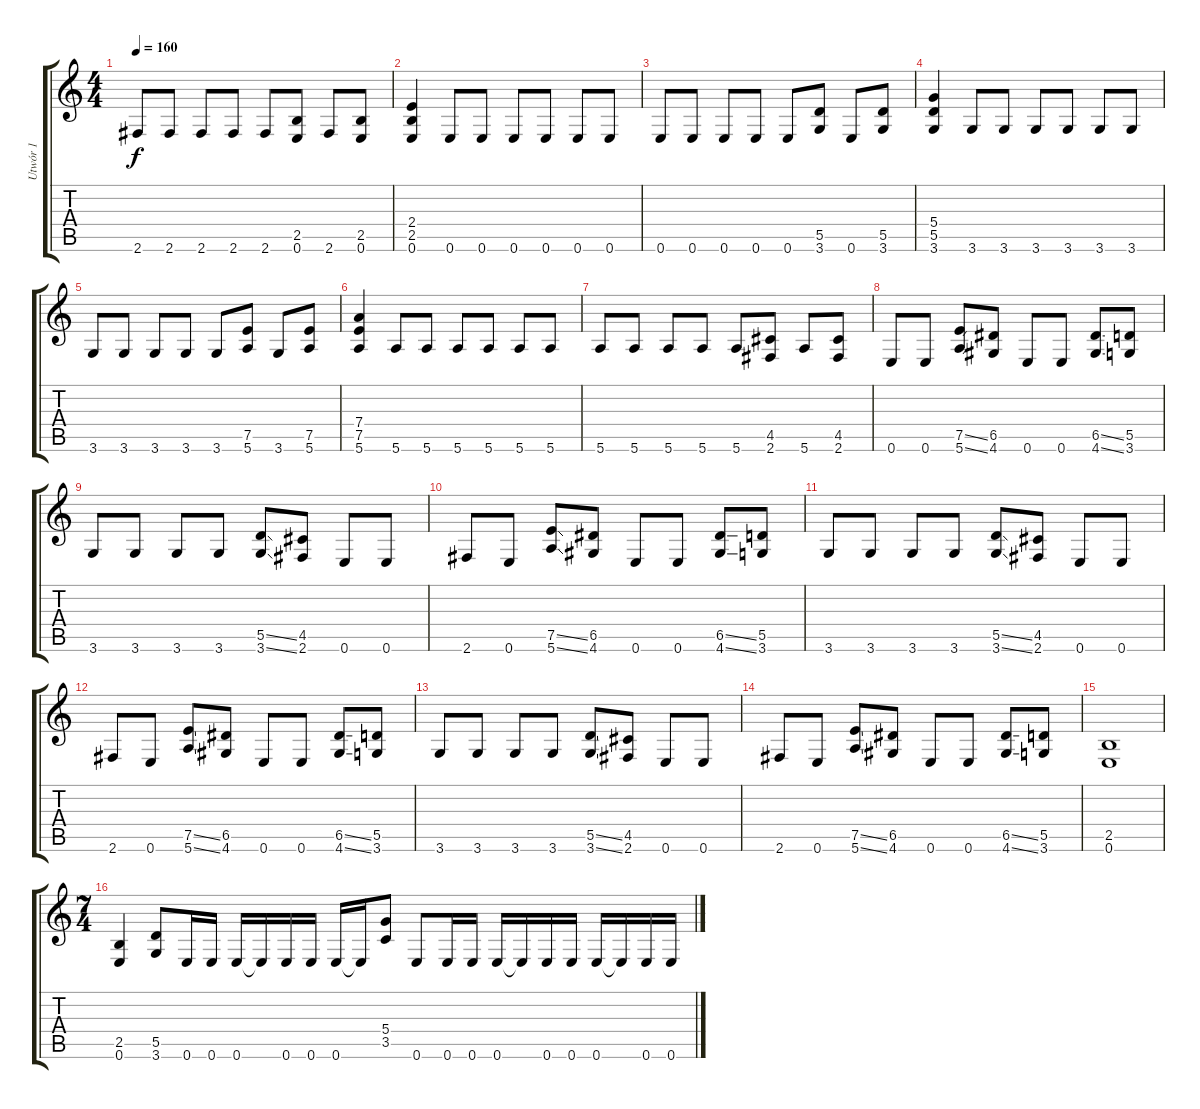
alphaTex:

\track ("Utwór 1" "Utwór 1") {instrument distortionguitar}
\staff {score tabs}
\tuning (E4 B3 G3 D3 A2 E2) {hide}
\ts (4 4)
\tempo 160
\clef g2
\ks c
2.6.8{dy f} 2.6.8 2.6.8 2.6.8 2.6.8 (2.5 0.6).8 2.6.8 (2.5 0.6).8 |
(2.4 2.5 0.6).4 0.6.8 0.6.8 0.6.8 0.6.8 0.6.8 0.6.8 |
0.6.8 0.6.8 0.6.8 0.6.8 0.6.8 (5.5 3.6).8 0.6.8 (5.5 3.6).8 |
(5.4 5.5 3.6).4 3.6.8 3.6.8 3.6.8 3.6.8 3.6.8 3.6.8 |
3.6.8 3.6.8 3.6.8 3.6.8 3.6.8 (7.5 5.6).8 3.6.8 (7.5 5.6).8 |
(7.4 7.5 5.6).4 5.6.8 5.6.8 5.6.8 5.6.8 5.6.8 5.6.8 |
5.6.8 5.6.8 5.6.8 5.6.8 5.6.8 (4.5 2.6).8 5.6.8 (4.5 2.6).8 |
0.6.8 0.6.8 (7.5{ss} 5.6{ss}).8 (6.5 4.6).8 0.6.8 0.6.8 (6.5{ss} 4.6{ss}).8 (5.5 3.6).8 |
3.6.8 3.6.8 3.6.8 3.6.8 (5.5{ss} 3.6{ss}).8 (4.5 2.6).8 0.6.8 0.6.8 |
2.6.8 0.6.8 (7.5{ss} 5.6{ss}).8 (6.5 4.6).8 0.6.8 0.6.8 (6.5{ss} 4.6{ss}).8 (5.5 3.6).8 |
3.6.8 3.6.8 3.6.8 3.6.8 (5.5{ss} 3.6{ss}).8 (4.5 2.6).8 0.6.8 0.6.8 |
2.6.8 0.6.8 (7.5{ss} 5.6{ss}).8 (6.5 4.6).8 0.6.8 0.6.8 (6.5{ss} 4.6{ss}).8 (5.5 3.6).8 |
3.6.8 3.6.8 3.6.8 3.6.8 (5.5{ss} 3.6{ss}).8 (4.5 2.6).8 0.6.8 0.6.8 |
2.6.8 0.6.8 (7.5{ss} 5.6{ss}).8 (6.5 4.6).8 0.6.8 0.6.8 (6.5{ss} 4.6{ss}).8 (5.5 3.6).8 |
(2.5 0.6).1 |
\ts (7 4)
(2.5 0.6).4 (5.5 3.6).8 0.6.16 0.6.16 0.6.16 0.6{t}.16 0.6.16 0.6.16 0.6.16 0.6{t}.16 (5.4 3.5).8 0.6.8 0.6.16 0.6.16 0.6.16 0.6{t}.16 0.6.16 0.6.16 0.6.16 0.6{t}.16 0.6.16 0.6.16
